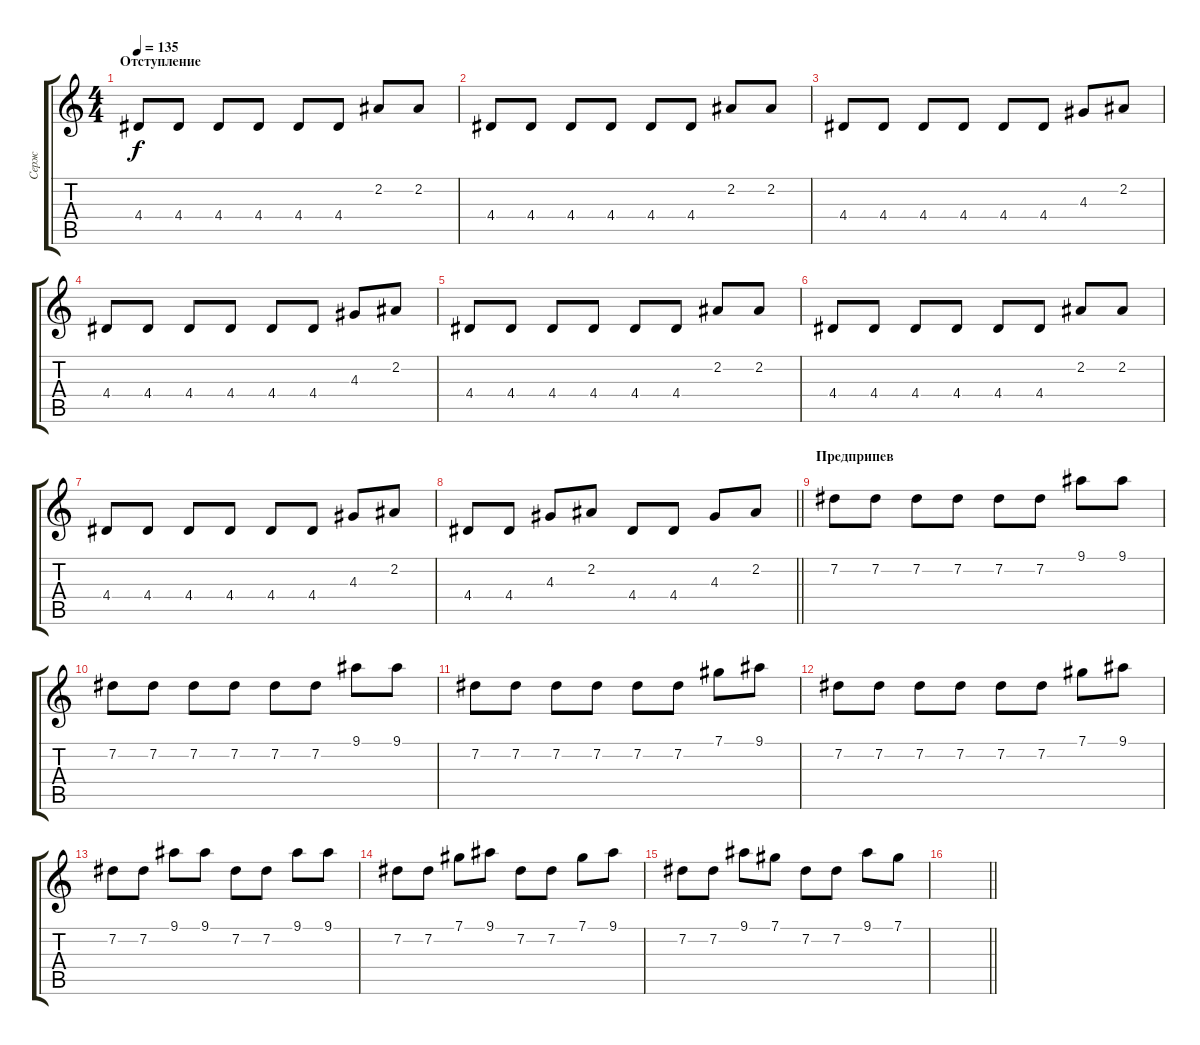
\track ("Серж" "Серж") {instrument overdrivenguitar}
\staff {score tabs}
\tuning (Db4 Ab3 E3 B2 Gb2 B1) {hide}
\ts (4 4)
\section ("" "Отступление")
\tempo 135
\clef g2
\ks c
4.4.8{dy f} 4.4.8 4.4.8 4.4.8 4.4.8 4.4.8 2.2.8 2.2.8 |
4.4.8 4.4.8 4.4.8 4.4.8 4.4.8 4.4.8 2.2.8 2.2.8 |
4.4.8 4.4.8 4.4.8 4.4.8 4.4.8 4.4.8 4.3.8 2.2.8 |
4.4.8 4.4.8 4.4.8 4.4.8 4.4.8 4.4.8 4.3.8 2.2.8 |
4.4.8 4.4.8 4.4.8 4.4.8 4.4.8 4.4.8 2.2.8 2.2.8 |
4.4.8 4.4.8 4.4.8 4.4.8 4.4.8 4.4.8 2.2.8 2.2.8 |
4.4.8 4.4.8 4.4.8 4.4.8 4.4.8 4.4.8 4.3.8 2.2.8 |
\barLineRight lightlight
4.4.8 4.4.8 4.3.8 2.2.8 4.4.8 4.4.8 4.3.8 2.2.8 |
\section ("" "Предприпев")
7.2.8 7.2.8 7.2.8 7.2.8 7.2.8 7.2.8 9.1.8 9.1.8 |
7.2.8 7.2.8 7.2.8 7.2.8 7.2.8 7.2.8 9.1.8 9.1.8 |
7.2.8 7.2.8 7.2.8 7.2.8 7.2.8 7.2.8 7.1.8 9.1.8 |
7.2.8 7.2.8 7.2.8 7.2.8 7.2.8 7.2.8 7.1.8 9.1.8 |
7.2.8 7.2.8 9.1.8 9.1.8 7.2.8 7.2.8 9.1.8 9.1.8 |
7.2.8 7.2.8 7.1.8 9.1.8 7.2.8 7.2.8 7.1.8 9.1.8 |
7.2.8 7.2.8 9.1.8 7.1.8 7.2.8 7.2.8 9.1.8 7.1.8 |
\barLineRight lightlight
